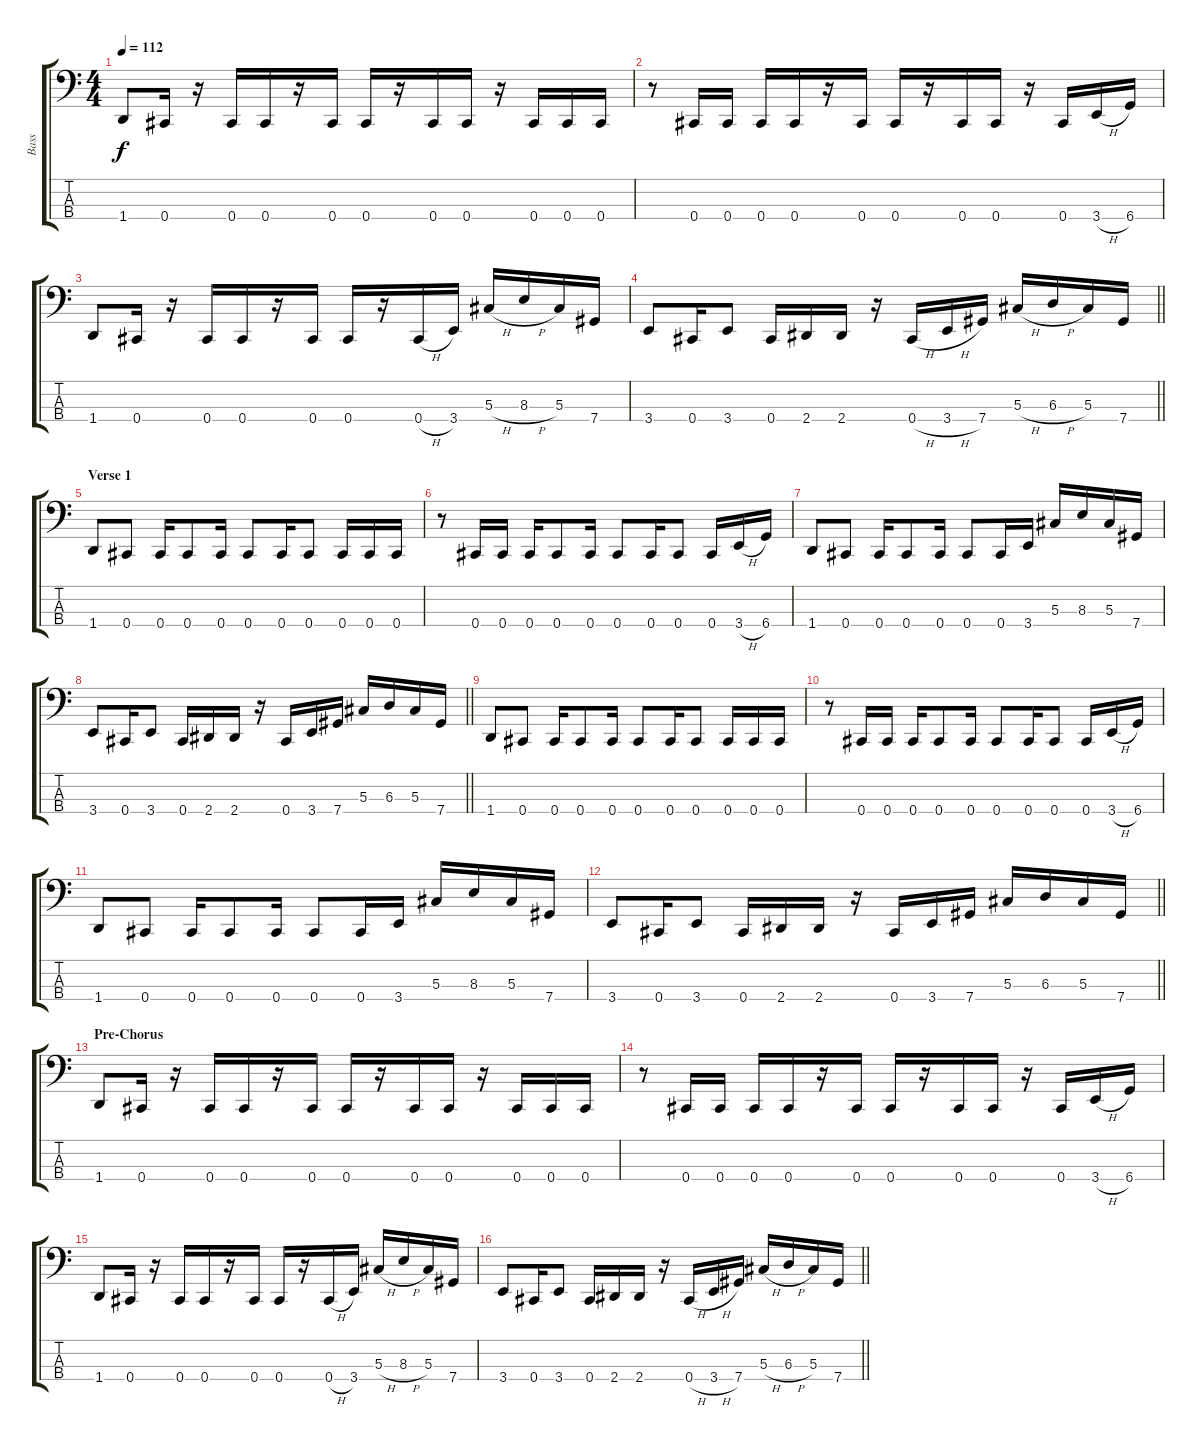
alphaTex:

\track ("Bass" "Bass") {instrument electricbassfinger}
\staff {score tabs}
\tuning (Gb2 Db2 Ab1 Db1) {hide}
\ts (4 4)
\tempo 112
\clef f4
\ks c
1.4.8{dy f} 0.4.16 r.16 0.4.16 0.4.16 r.16 0.4.16 0.4.16 r.16 0.4.16 0.4.16 r.16 0.4.16 0.4.16 0.4.16 |
r.8 0.4.16 0.4.16 0.4.16 0.4.16 r.16 0.4.16 0.4.16 r.16 0.4.16 0.4.16 r.16 0.4.16 3.4{h}.16 6.4.16 |
1.4.8 0.4.16 r.16 0.4.16 0.4.16 r.16 0.4.16 0.4.16 r.16 0.4{h}.16 3.4.16 5.3{h}.16 8.3{h}.16 5.3.16 7.4.16 |
\barLineRight lightlight
3.4.8 0.4.16 3.4.8 0.4.16 2.4.16 2.4.16 r.16 0.4{h}.16 3.4{h}.16 7.4.16 5.3{h}.16 6.3{h}.16 5.3.16 7.4.16 |
\section ("" "Verse 1")
1.4.8 0.4.8 0.4.16 0.4.8 0.4.16 0.4.8 0.4.16 0.4.8 0.4.16 0.4.16 0.4.16 |
r.8 0.4.16 0.4.16 0.4.16 0.4.8 0.4.16 0.4.8 0.4.16 0.4.8 0.4.16 3.4{h}.16 6.4.16 |
1.4.8 0.4.8 0.4.16 0.4.8 0.4.16 0.4.8 0.4.16 3.4.16 5.3.16 8.3.16 5.3.16 7.4.16 |
\barLineRight lightlight
3.4.8 0.4.16 3.4.8 0.4.16 2.4.16 2.4.16 r.16 0.4.16 3.4.16 7.4.16 5.3.16 6.3.16 5.3.16 7.4.16 |
1.4.8 0.4.8 0.4.16 0.4.8 0.4.16 0.4.8 0.4.16 0.4.8 0.4.16 0.4.16 0.4.16 |
r.8 0.4.16 0.4.16 0.4.16 0.4.8 0.4.16 0.4.8 0.4.16 0.4.8 0.4.16 3.4{h}.16 6.4.16 |
1.4.8 0.4.8 0.4.16 0.4.8 0.4.16 0.4.8 0.4.16 3.4.16 5.3.16 8.3.16 5.3.16 7.4.16 |
\barLineRight lightlight
3.4.8 0.4.16 3.4.8 0.4.16 2.4.16 2.4.16 r.16 0.4.16 3.4.16 7.4.16 5.3.16 6.3.16 5.3.16 7.4.16 |
\section ("" "Pre-Chorus")
1.4.8 0.4.16 r.16 0.4.16 0.4.16 r.16 0.4.16 0.4.16 r.16 0.4.16 0.4.16 r.16 0.4.16 0.4.16 0.4.16 |
r.8 0.4.16 0.4.16 0.4.16 0.4.16 r.16 0.4.16 0.4.16 r.16 0.4.16 0.4.16 r.16 0.4.16 3.4{h}.16 6.4.16 |
1.4.8 0.4.16 r.16 0.4.16 0.4.16 r.16 0.4.16 0.4.16 r.16 0.4{h}.16 3.4.16 5.3{h}.16 8.3{h}.16 5.3.16 7.4.16 |
\barLineRight lightlight
3.4.8 0.4.16 3.4.8 0.4.16 2.4.16 2.4.16 r.16 0.4{h}.16 3.4{h}.16 7.4.16 5.3{h}.16 6.3{h}.16 5.3.16 7.4.16
